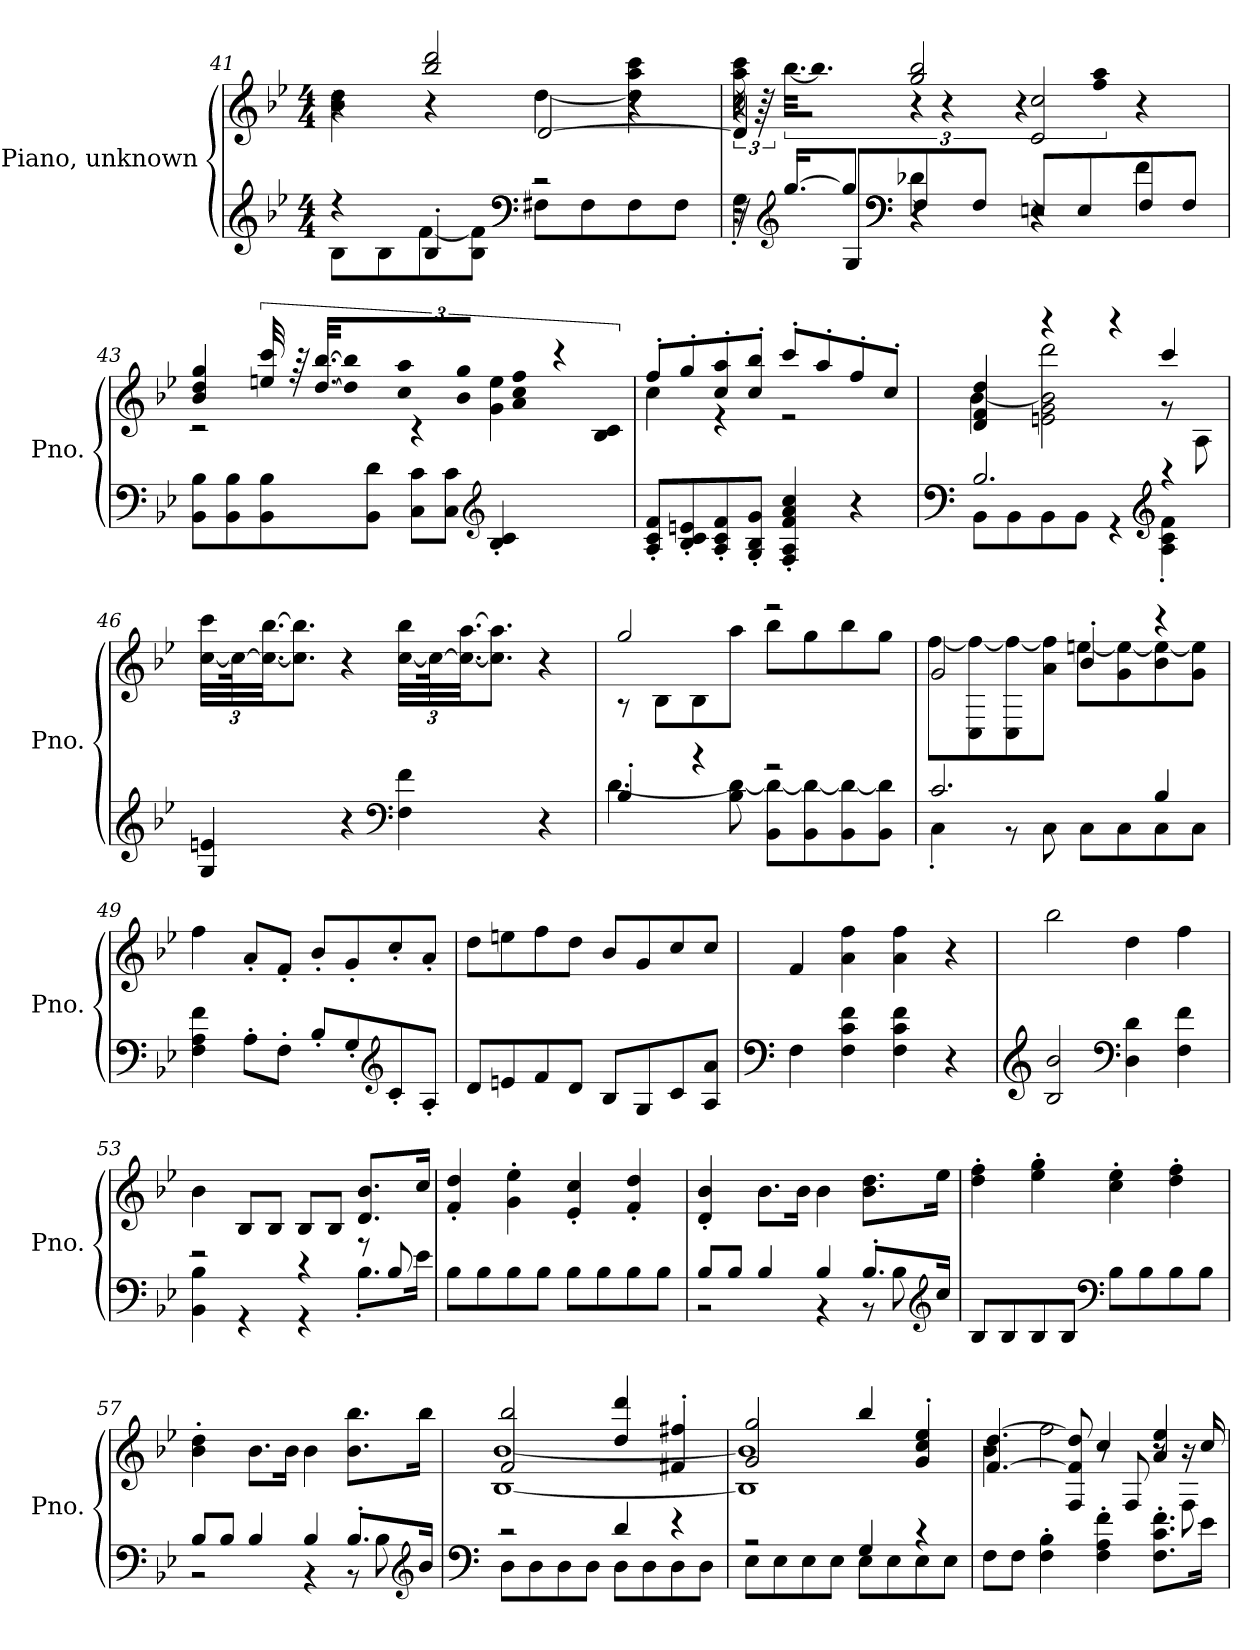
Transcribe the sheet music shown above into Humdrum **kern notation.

**kern	**kern
*part1	*part1
*staff2	*staff1
*I"Piano, unknown	*
*I'Pno.	*
*clefG2	*clefG2
*k[b-e-]	*k[b-e-]
*M4/4	*M4/4
=41	=41
*^	*^
*	*	*	*^
4r	8B-\L	4r	4b-\ 4dd\	2r
.	8B-\	.	.	.
4B-'/	[8f\	2bb-/ 2ddd/	4r	.
.	8B-\ 8f\]J	.	.	.
*clefF4	*	*	*	*
2r	8F#X\L	.	[4dd\	[2d/
.	8F#\	.	.	.
.	8F#\	4r	4dd\] 4aa\ 4ccc\	.
.	8F#\J	.	.	.
!!LO:PB:g=z	!!	!!
=42	=42	=42	=42	=42
*	*^	*	*	*
32r	4G'\	8r	4r	48aa\ 48ccc\	4d/]
.	.	.	.	96r	.
*clefG2	*	*	*	*	*
[16.gg/KL	.	.	.	[48.bb-\KKL	.
.	.	.	.	8.bb-\J]	.
8gg/J]	.	8G/L	.	.	.
*clefF4	*	*	*	*	*
4r	4d-X\	8F/	2gg/ 2bb-/	4r	4r
.	.	8F/J	.	.	.
2r	4r	8En/L	.	4r	2c/ 2cc/
.	.	8E/	.	.	.
.	4f\	8F/	4r	4ff\ 4aa\	.
.	.	8F/J	.	.	.
*v	*v	*v	*	*	*
*	*	*v	*v
=43	=43	=43
8BB-\ 8B-\L	4b-/ 4dd/ 4gg/	2r
8BB-\ 8B-\	.	.
8BB-\ 8B-\	48een/ 48ccc/	.
.	96r	.
.	[48.dd/ [48.bb-/KLL	.
.	16dd/] 16bb-/]	.
8BB-\ 8d\J	16cc/ 16aa/	.
.	16b-/ 16gg/JJ	.
8C\ 8c\L	4a/ 4cc/ 4ff/	4r
8C\ 8c\J	.	.
*clefG2	*	*
4B-/' 4c/'	8r	4g\ 4ee\
.	8B-/ 8c/	.
!!LO:LB:g=z	!!
=44	=44	=44
8A/' 8c/' 8f/'L	8ff'/L	4cc\
8B-/' 8c/' 8en/'	8gg'/	.
8A/' 8c/' 8f/'	8cc/' 8aa/'	4r
8G/' 8B-/' 8g/'J	8cc/' 8bb-/'J	.
4F/' 4A/' 4f/' 4a/' 4cc/'	8ccc'/L	2r
.	8aa'/	.
4r	8ff'/	.
.	8cc'/J	.
=45	=45	=45
*clefF4	*	*
*^	*	*
2.B-/	8BB-\L	4d/ 4f/ 4dd/	[4b-\
.	8BB-\	.	.
.	8BB-\	4r	2en\ 2g\ 2b-\] 2ddd\
.	8BB-\J	.	.
.	4r	4r	.
*clefG2	*	*	*
4r	4A\' 4c\' 4f\'	4ccc/	8r
.	.	.	8A\
*v	*v	*	*
*	*v	*v
=46	=46
*	*Xbrackettup
4G/ 4en/	[48cc\ 48ccc\LLL
.	96cc\K_
.	48.cc\_ [48.bb-\JJ
.	8.cc\] 8.bb-\]J
4r	4r
*clefF4	*
4F\ 4f\	[48cc\ 48bb-\LLL
.	96cc\K_
.	48.cc\_ [48.aa\JJ
.	8.cc\] 8.aa\]J
4r	4r
!!LO:LB:g=z
=47	=47
*^	*^
4B-'/	[4.d\	2gg/	8r
.	.	.	8B-\L
4r	.	.	8B-\
.	8B-\ 8d\_	.	8aa\J
2r	8BB-\ 8d\_L	2r	8bb-\L
.	8BB-\ 8d\_	.	8gg\
.	8BB-\ 8d\_	.	8bb-\
.	8BB-\ 8d\]J	.	8gg\J
=48	=48	=48	=48
2.c/	4C'\	2g/	[8ff\L
.	.	.	8C\ 8ff\_
.	8r	.	8C\ 8ff\_
.	8C\	.	8a\ 8ff\]J
.	8C\L	4b-'/	[8een\L
.	8C\	.	8g\ 8ee\_
4B-/	8C\	4r	8b-\ 8ee\_
.	8C\J	.	8g\ 8ee\]J
*v	*v	*	*
*	*v	*v
=49	=49
4F\ 4A\ 4f\	4ff\
8A'\L	8a'/L
8F'\J	8f'/J
8B-'/L	8b-'/L
8G'/	8g'/
*clefG2	*
8c'/	8cc'/
8A'/J	8a'/J
!!LO:LB:g=z
=50	=50
8d/L	8dd\L
8en/	8een\
8f/	8ff\
8d/J	8dd\J
8B-/L	8b-/L
8G/	8g/
8c/	8cc/
8A/ 8a/J	8cc/J
=51	=51
*clefF4	*
4F\	4f/
4F\ 4c\ 4f\	4a\ 4ff\
4F\ 4c\ 4f\	4a\ 4ff\
4r	4r
=52	=52
*clefG2	*
2B-/ 2b-/	2bb-\
*clefF4	*
4D\ 4d\	4dd\
4F\ 4f\	4ff\
=53	=53
*^	*
2r	4BB-\ 4B-\	4b-\
.	4r	8B-/L
.	.	8B-/J
4r	4r	8B-/L
.	.	8B-/J
8r	8.B-'\L	8.d/ 8.b-/L
8B-/	.	.
.	16e-\Jk	16cc/Jk
*v	*v	*
=54	=54
8B-\L	4f/' 4dd/'
8B-\	.
8B-\	4g\' 4ee-\'
8B-\J	.
8B-\L	4e-/' 4cc/'
8B-\	.
8B-\	4f/' 4dd/'
8B-\J	.
!!LO:LB:g=z
=55	=55
*^	*
8B-/L	2r	4d/' 4b-/'
8B-/J	.	.
4B-/	.	8.b-\L
.	.	16b-\Jk
4B-/	4r	4b-\
8.B-'/L	8r	8.b-\ 8.dd\L
.	8B-\	.
*clefG2	*	*
16cc/Jk	.	16ee-\Jk
*v	*v	*
=56	=56
8B-/L	4dd\' 4ff\'
8B-/	.
8B-/	4ee-\' 4gg\'
8B-/J	.
*clefF4	*
8B-\L	4cc\' 4ee-\'
8B-\	.
8B-\	4dd\' 4ff\'
8B-\J	.
=57	=57
*^	*
8B-/L	2r	4b-\' 4dd\'
8B-/J	.	.
4B-/	.	8.b-\L
.	.	16b-\Jk
4B-/	4r	4b-\
8.B-'/L	8r	8.b-\ 8.bb-\L
.	8B-\	.
*clefG2	*	*
16b-/Jk	.	16bb-\Jk
=58	=58	=58
*clefF4	*	*
*	*	*^
2r	8D\L	2f/ 2bb-/	[1B- [1b-
.	8D\	.	.
.	8D\	.	.
.	8D\J	.	.
4d/	8D\L	4dd/ 4ddd/	.
.	8D\	.	.
4r	8D\	4f#X/' 4ff#X/'	.
.	8D\J	.	.
!!LO:LB:g=z	!!
=59	=59	=59	=59
2r	8E-\L	2g/ 2gg/	1B-] 1b-]
.	8E-\	.	.
.	8E-\	.	.
.	8E-\J	.	.
4G/	8E-\L	4bb-/	.
.	8E-\	.	.
4r	8E-\	4g/' 4cc/' 4ee-/'	.
.	8E-\J	.	.
*v	*v	*	*
=60	=60	=60
*	*	*^
8F\L	2r	4b-\	[4.f/ [4.dd/
8F\J	.	.	.
4F\' 4B-\'	.	2ff\	.
.	.	.	8F/ 8f/] 8dd/]
4F\' 4A\' 4f\'	4cc/	.	8r
.	.	.	8F/
8.F\' 8.c\' 8.f\'L	4a/ 4ee-/	8r	8r
.	.	8F\	16r
16e-\Jk	.	.	16cc/
*	*v	*v	*v
=	=
*-	*-
